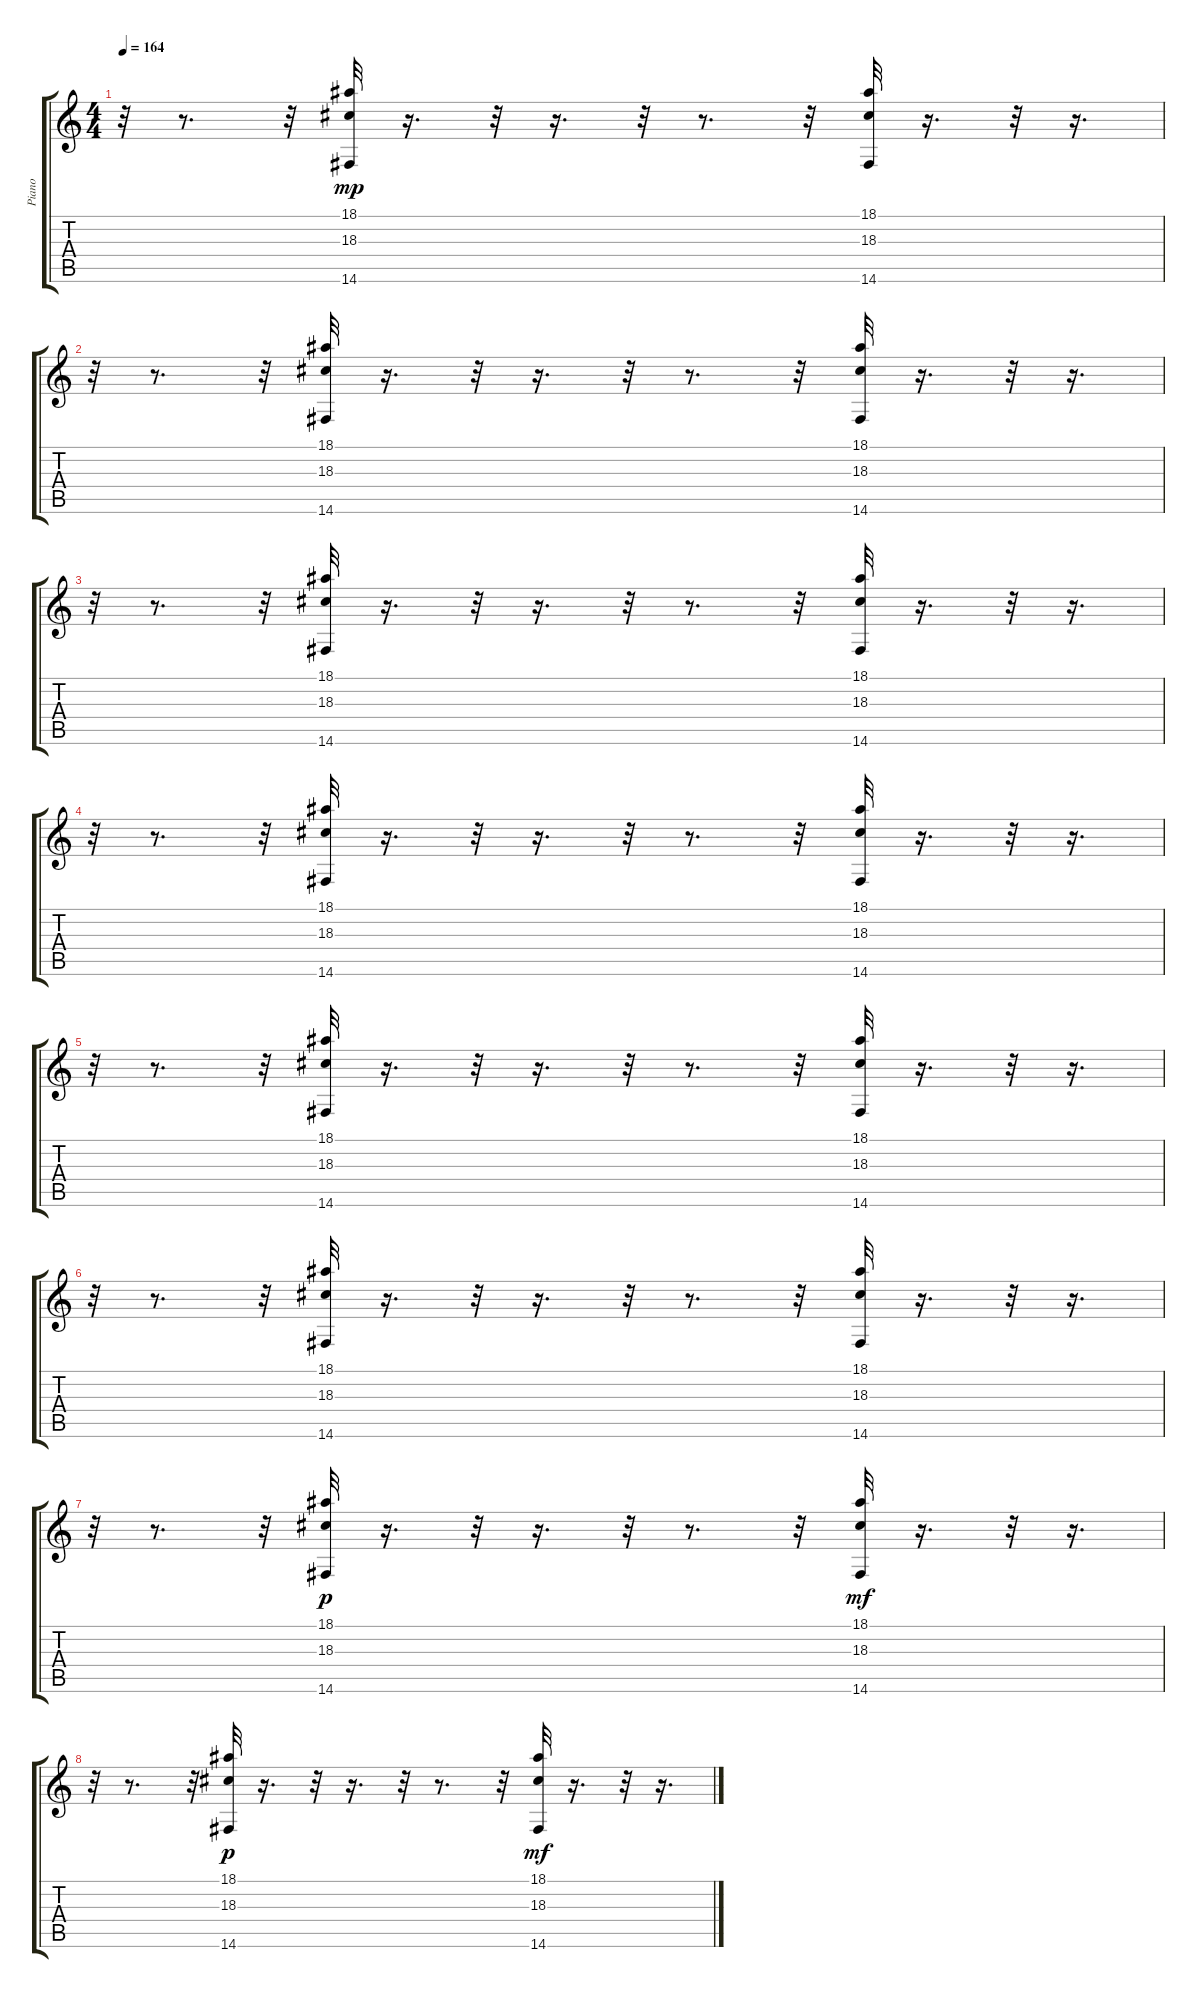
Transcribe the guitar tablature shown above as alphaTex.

\track ("Piano" "Piano") {instrument acousticgrandpiano}
\staff {score tabs}
\tuning (E4 B3 G3 D3 A2 E2) {hide}
\ts (4 4)
\tempo 164
\clef g2
\ks c
r.32{dy mp} r.8{d} r.32 (18.1 18.3 14.6).32 r.16{d} r.32 r.16{d} r.32 r.8{d} r.32 (18.1 18.3 14.6).32 r.16{d} r.32 r.16{d} |
r.32 r.8{d} r.32 (18.1 18.3 14.6).32 r.16{d} r.32 r.16{d} r.32 r.8{d} r.32 (18.1 18.3 14.6).32 r.16{d} r.32 r.16{d} |
r.32 r.8{d} r.32 (18.1 18.3 14.6).32 r.16{d} r.32 r.16{d} r.32 r.8{d} r.32 (18.1 18.3 14.6).32 r.16{d} r.32 r.16{d} |
r.32 r.8{d} r.32 (18.1 18.3 14.6).32 r.16{d} r.32 r.16{d} r.32 r.8{d} r.32 (18.1 18.3 14.6).32 r.16{d} r.32 r.16{d} |
r.32 r.8{d} r.32 (18.1 18.3 14.6).32 r.16{d} r.32 r.16{d} r.32 r.8{d} r.32 (18.1 18.3 14.6).32 r.16{d} r.32 r.16{d} |
r.32 r.8{d} r.32 (18.1 18.3 14.6).32 r.16{d} r.32 r.16{d} r.32 r.8{d} r.32 (18.1 18.3 14.6).32 r.16{d} r.32 r.16{d} |
r.32 r.8{d} r.32 (18.1 18.3 14.6).32{dy p} r.16{d} r.32 r.16{d} r.32 r.8{d} r.32 (18.1 18.3 14.6).32{dy mf} r.16{d} r.32 r.16{d} |
r.32 r.8{d} r.32 (18.1 18.3 14.6).32{dy p} r.16{d} r.32 r.16{d} r.32 r.8{d} r.32 (18.1 18.3 14.6).32{dy mf} r.16{d} r.32 r.16{d}
